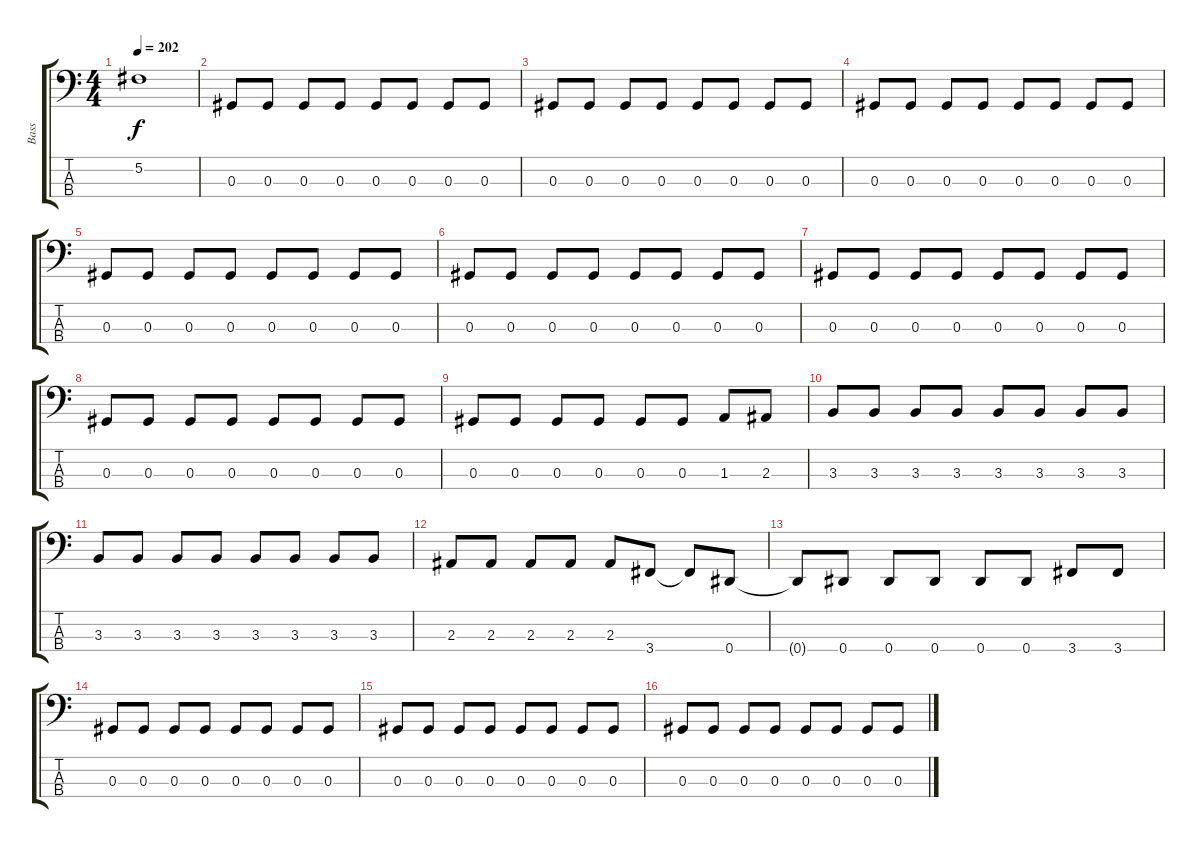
\track ("Bass" "Bass") {instrument electricbasspick}
\staff {score tabs}
\tuning (Gb2 Db2 Ab1 Eb1) {hide}
\ts (4 4)
\tempo 202
\clef f4
\ks c
5.2{t}.1{dy f} |
0.3.8 0.3.8 0.3.8 0.3.8 0.3.8 0.3.8 0.3.8 0.3.8 |
0.3.8 0.3.8 0.3.8 0.3.8 0.3.8 0.3.8 0.3.8 0.3.8 |
0.3.8 0.3.8 0.3.8 0.3.8 0.3.8 0.3.8 0.3.8 0.3.8 |
0.3.8 0.3.8 0.3.8 0.3.8 0.3.8 0.3.8 0.3.8 0.3.8 |
0.3.8 0.3.8 0.3.8 0.3.8 0.3.8 0.3.8 0.3.8 0.3.8 |
0.3.8 0.3.8 0.3.8 0.3.8 0.3.8 0.3.8 0.3.8 0.3.8 |
0.3.8 0.3.8 0.3.8 0.3.8 0.3.8 0.3.8 0.3.8 0.3.8 |
0.3.8 0.3.8 0.3.8 0.3.8 0.3.8 0.3.8 1.3.8 2.3.8 |
3.3.8 3.3.8 3.3.8 3.3.8 3.3.8 3.3.8 3.3.8 3.3.8 |
3.3.8 3.3.8 3.3.8 3.3.8 3.3.8 3.3.8 3.3.8 3.3.8 |
2.3.8 2.3.8 2.3.8 2.3.8 2.3.8 3.4.8 3.4{t}.8 0.4.8 |
0.4{t}.8 0.4.8 0.4.8 0.4.8 0.4.8 0.4.8 3.4.8 3.4.8 |
0.3.8 0.3.8 0.3.8 0.3.8 0.3.8 0.3.8 0.3.8 0.3.8 |
0.3.8 0.3.8 0.3.8 0.3.8 0.3.8 0.3.8 0.3.8 0.3.8 |
0.3.8 0.3.8 0.3.8 0.3.8 0.3.8 0.3.8 0.3.8 0.3.8
